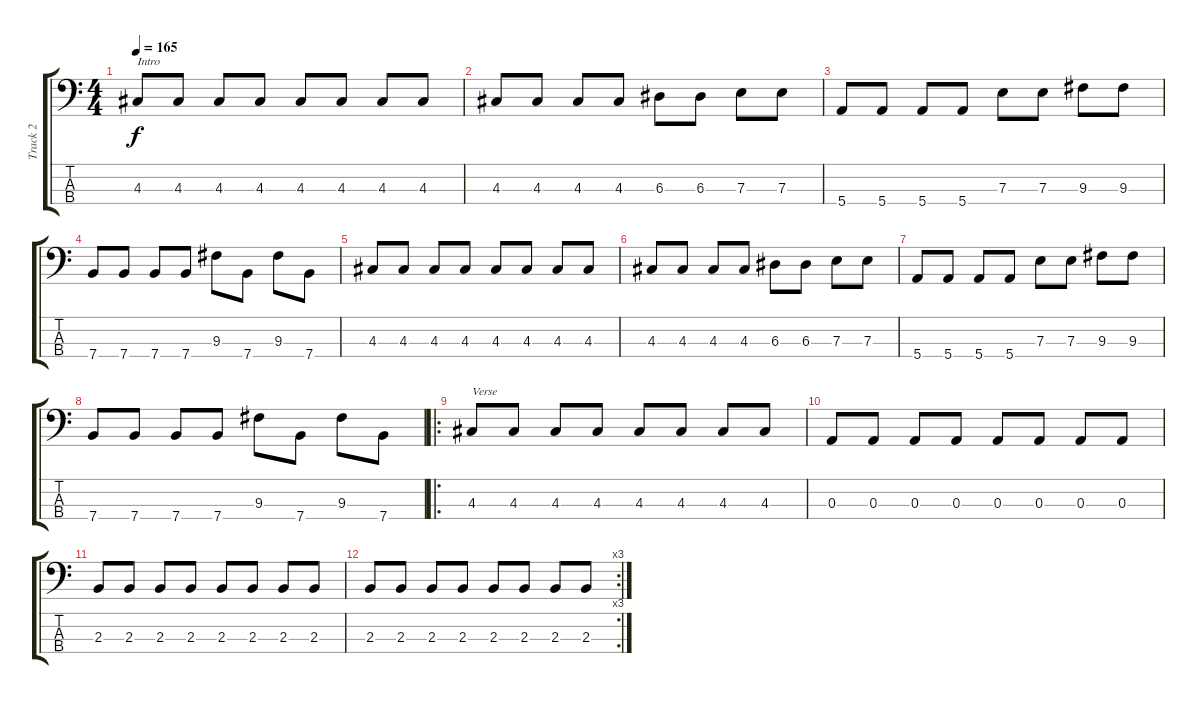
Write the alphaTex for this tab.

\track ("Track 2" "Track 2") {instrument electricbassfinger}
\staff {score tabs}
\tuning (G2 D2 A1 E1) {hide}
\ts (4 4)
\tempo 165
\clef f4
\ks c
4.3.8{txt "Intro" dy f instrument electricbassfinger} 4.3.8 4.3.8 4.3.8 4.3.8 4.3.8 4.3.8 4.3.8 |
4.3.8 4.3.8 4.3.8 4.3.8 6.3.8 6.3.8 7.3.8 7.3.8 |
5.4.8 5.4.8 5.4.8 5.4.8 7.3.8 7.3.8 9.3.8 9.3.8 |
7.4.8 7.4.8 7.4.8 7.4.8 9.3.8 7.4.8 9.3.8 7.4.8 |
4.3.8 4.3.8 4.3.8 4.3.8 4.3.8 4.3.8 4.3.8 4.3.8 |
4.3.8 4.3.8 4.3.8 4.3.8 6.3.8 6.3.8 7.3.8 7.3.8 |
5.4.8 5.4.8 5.4.8 5.4.8 7.3.8 7.3.8 9.3.8 9.3.8 |
7.4.8 7.4.8 7.4.8 7.4.8 9.3.8 7.4.8 9.3.8 7.4.8 |
\ro
4.3.8{txt "Verse"} 4.3.8 4.3.8 4.3.8 4.3.8 4.3.8 4.3.8 4.3.8 |
0.3.8 0.3.8 0.3.8 0.3.8 0.3.8 0.3.8 0.3.8 0.3.8 |
2.3.8 2.3.8 2.3.8 2.3.8 2.3.8 2.3.8 2.3.8 2.3.8 |
\rc 3
2.3.8 2.3.8 2.3.8 2.3.8 2.3.8 2.3.8 2.3.8 2.3.8
